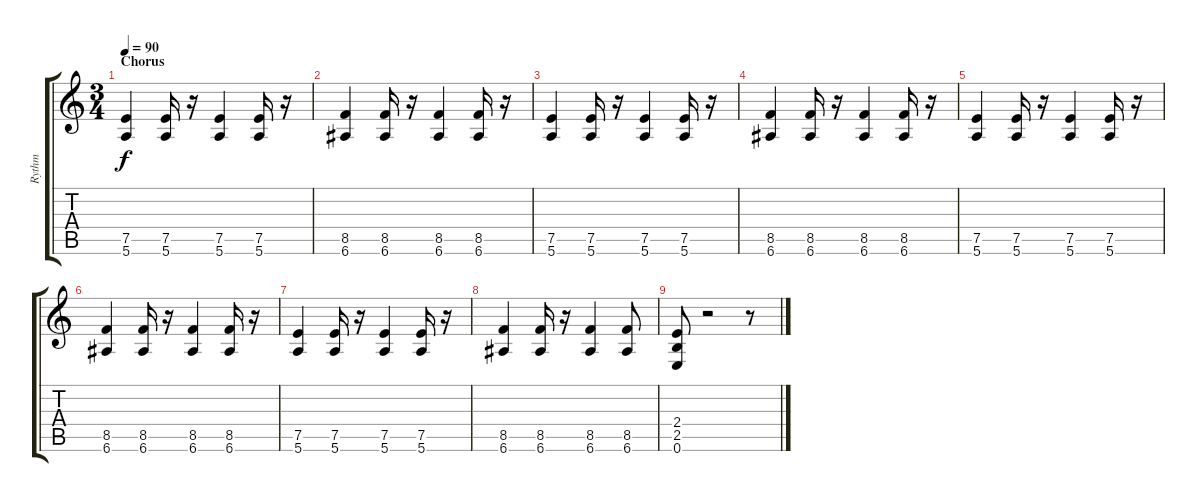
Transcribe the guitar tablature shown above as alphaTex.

\track ("Rythm" "Rythm") {instrument distortionguitar}
\staff {score tabs}
\tuning (E4 B3 G3 D3 A2 E2) {hide}
\ts (3 4)
\section ("" "Chorus")
\tempo 90
\clef g2
\ks c
(7.5 5.6).4{dy f} (7.5 5.6).16 r.16 (7.5 5.6).4 (7.5 5.6).16 r.16 |
(8.5 6.6).4 (8.5 6.6).16 r.16 (8.5 6.6).4 (8.5 6.6).16 r.16 |
(7.5 5.6).4 (7.5 5.6).16 r.16 (7.5 5.6).4 (7.5 5.6).16 r.16 |
(8.5 6.6).4 (8.5 6.6).16 r.16 (8.5 6.6).4 (8.5 6.6).16 r.16 |
(7.5 5.6).4 (7.5 5.6).16 r.16 (7.5 5.6).4 (7.5 5.6).16 r.16 |
(8.5 6.6).4 (8.5 6.6).16 r.16 (8.5 6.6).4 (8.5 6.6).16 r.16 |
(7.5 5.6).4 (7.5 5.6).16 r.16 (7.5 5.6).4 (7.5 5.6).16 r.16 |
(8.5 6.6).4 (8.5 6.6).16 r.16 (8.5 6.6).4 (8.5 6.6).8 |
(2.4 2.5 0.6).8 r.2 r.8
